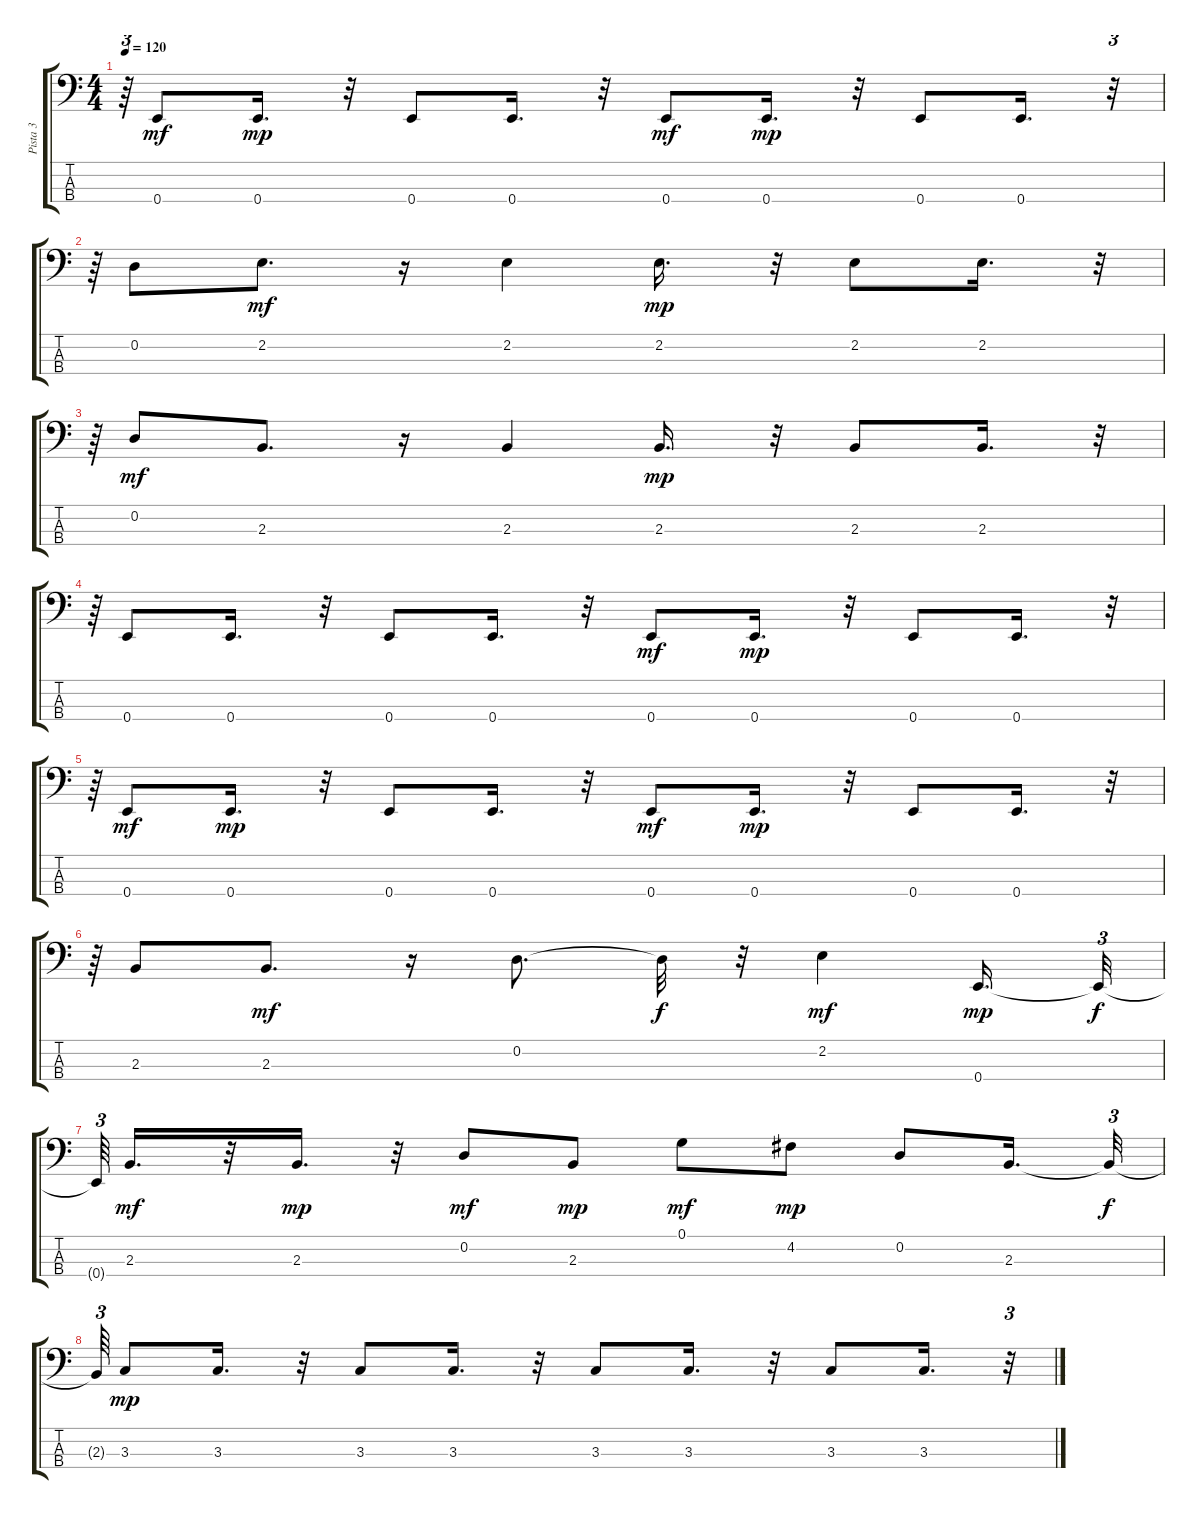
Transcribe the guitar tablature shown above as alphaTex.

\track ("Pista 3" "Pista 3") {instrument synthbass2}
\staff {score tabs}
\tuning (G2 D2 A1 E1) {hide}
\ts (4 4)
\tempo 120
\clef f4
\ks c
r.64{tu (3 2) dy mp} 0.4.8{dy mf} 0.4.16{d dy mp} r.32 0.4.8 0.4.16{d} r.32 0.4.8{dy mf} 0.4.16{d dy mp} r.32 0.4.8 0.4.16{d} r.32{tu (3 2)} |
r.64{tu (3 2)} 0.2.8 2.2.8{d dy mf} r.16 2.2.4 2.2.16{d dy mp} r.32 2.2.8 2.2.16{d} r.32{tu (3 2)} |
r.64{tu (3 2)} 0.2.8{dy mf} 2.3.8{d} r.16 2.3.4 2.3.16{d dy mp} r.32 2.3.8 2.3.16{d} r.32{tu (3 2)} |
r.64{tu (3 2)} 0.4.8 0.4.16{d} r.32 0.4.8 0.4.16{d} r.32 0.4.8{dy mf} 0.4.16{d dy mp} r.32 0.4.8 0.4.16{d} r.32{tu (3 2)} |
r.64{tu (3 2)} 0.4.8{dy mf} 0.4.16{d dy mp} r.32 0.4.8 0.4.16{d} r.32 0.4.8{dy mf} 0.4.16{d dy mp} r.32 0.4.8 0.4.16{d} r.32{tu (3 2)} |
r.64{tu (3 2)} 2.3.8 2.3.8{d dy mf} r.16 0.2.8{d} 0.2{t}.32{dy f} r.32 2.2.4{dy mf} 0.4.16{d dy mp} 0.4{t}.32{tu (3 2) dy f} |
0.4{t}.64{tu (3 2)} 2.3.16{d dy mf} r.32 2.3.16{d dy mp} r.32 0.2.8{dy mf} 2.3.8{dy mp} 0.1.8{dy mf} 4.2.8{dy mp} 0.2.8 2.3.16{d} 2.3{t}.32{tu (3 2) dy f} |
2.3{t}.64{tu (3 2)} 3.3.8{dy mp} 3.3.16{d} r.32 3.3.8 3.3.16{d} r.32 3.3.8 3.3.16{d} r.32 3.3.8 3.3.16{d} r.32{tu (3 2)}
